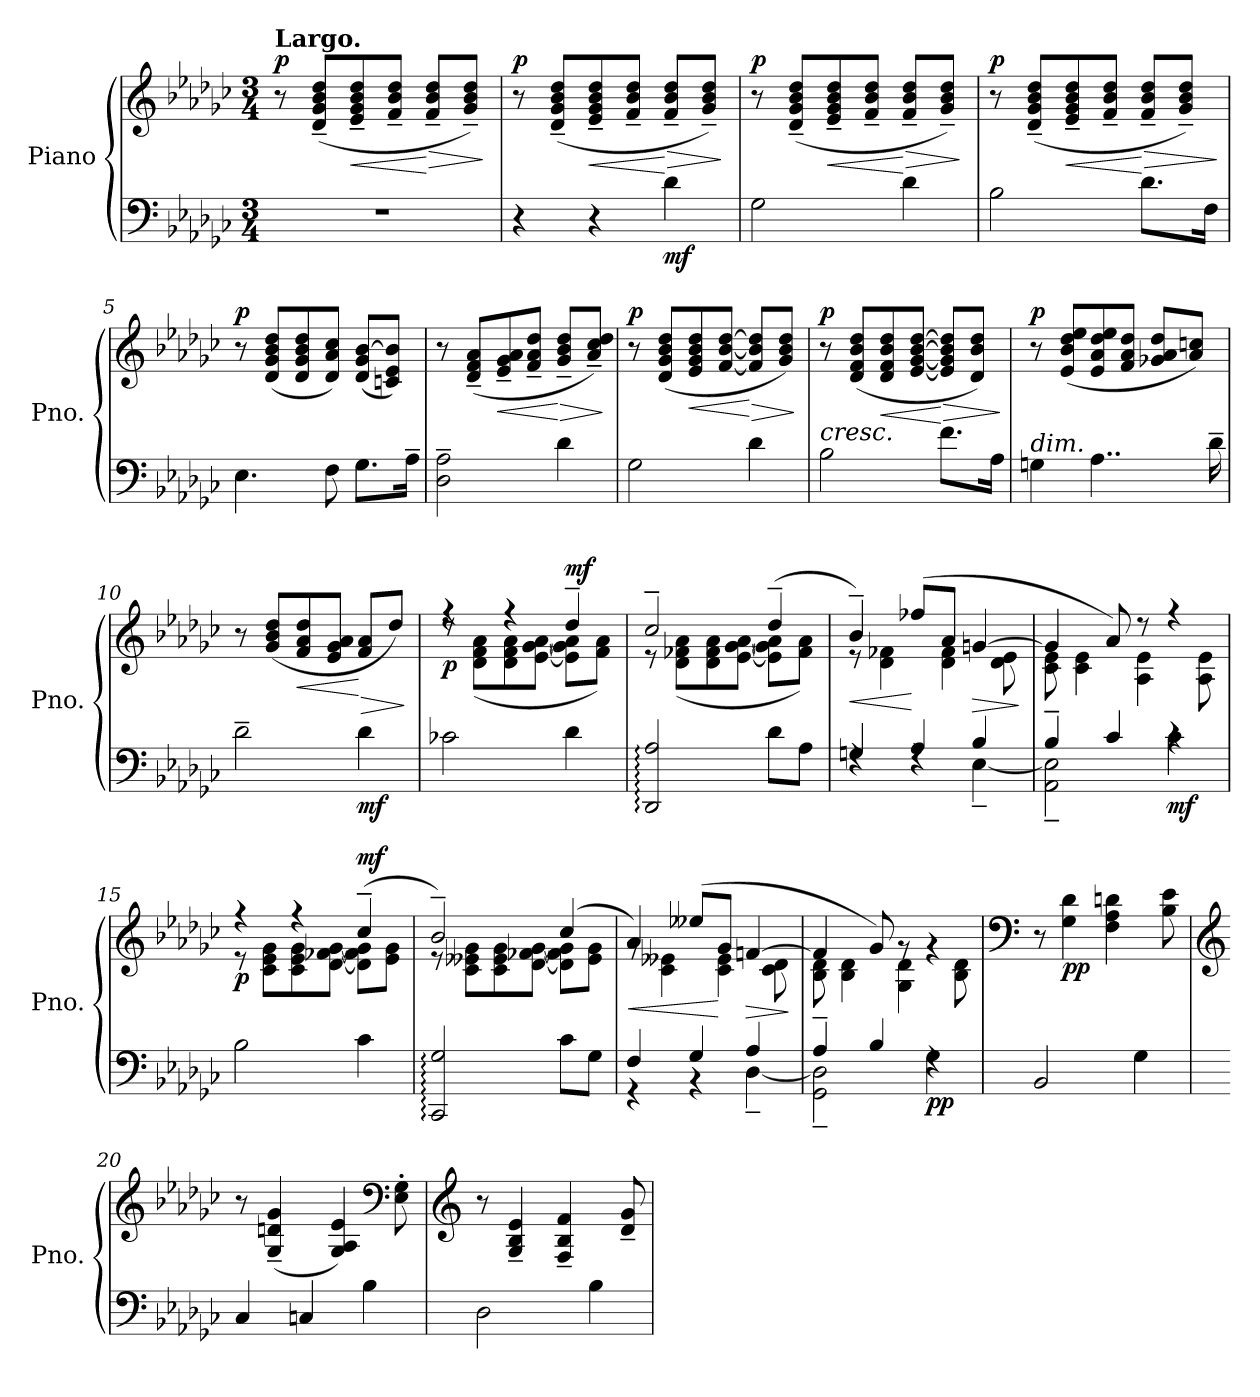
**kern	**kern	**dynam
*part1	*part1	*part1
*staff2	*staff1	*staff1/2
*I"Piano	*	*
*I'Pno.	*	*
*clefF4	*clefG2	*
*k[b-e-a-d-g-c-]	*k[b-e-a-d-g-c-]	*
*M3/4	*M3/4	*
*MM50	*MM50	*
=1	=1	=1
!	!LO:TX:a:B:t=Largo.	!
!	!	!LO:DY:a
2.r	8r	p
.	(8d-/~ 8g-/~ 8b-/~ 8dd-/~L	.
!	!	!LO:HP:b
.	8e-/~ 8g-/~ 8b-/~ 8dd-/~	<
.	8f/~ 8b-/~ 8dd-/~J	.
!	!	!LO:HP:n=1:b
.	8f/~ 8b-/~ 8dd-/~L	[ >
.	8g-/~ 8b-/~ 8dd-/~J)	.
.	.	]
=2	=2	=2
!	!	!LO:DY:a
4r	8r	p
.	(8d-/~ 8g-/~ 8b-/~ 8dd-/~L	.
!	!	!LO:HP:b
4r	8e-/~ 8g-/~ 8b-/~ 8dd-/~	<
.	8f/~ 8b-/~ 8dd-/~J	.
!	!	!LO:HP:n=1:b
!	!	!LO:DY:n=1:b=2
4d-\	8f/~ 8b-/~ 8dd-/~L	[ > mf
.	8g-/~ 8b-/~ 8dd-/~J)	.
.	.	]
=3	=3	=3
!	!	!LO:DY:a
2G-\	8r	p
.	(8d-/~ 8g-/~ 8b-/~ 8dd-/~L	.
!	!	!LO:HP:b
.	8e-/~ 8g-/~ 8b-/~ 8dd-/~	<
.	8f/~ 8b-/~ 8dd-/~J	.
!	!	!LO:HP:n=1:b
4d-\	8f/~ 8b-/~ 8dd-/~L	[ >
.	8g-/~ 8b-/~ 8dd-/~J)	.
.	.	]
=4	=4	=4
!	!	!LO:DY:a
2B-\	8r	p
.	(8d-/~ 8g-/~ 8b-/~ 8dd-/~L	.
!	!	!LO:HP:b
.	8e-/~ 8g-/~ 8b-/~ 8dd-/~	<
.	8f/~ 8b-/~ 8dd-/~J	.
!	!	!LO:HP:n=1:b
8.d-\L	8f/~ 8b-/~ 8dd-/~L	[ >
.	8g-/~ 8b-/~ 8dd-/~J)	.
16F\Jk	.	.
.	.	]
=5	=5	=5
!	!	!LO:DY:a
4.E-\	8r	p
.	(8d-/ 8g-/ 8b-/ 8dd-/L	.
.	8d-/ 8g-/ 8b-/ 8dd-/	.
8F\	8d-/ 8a-/ 8cc-/J)	.
8.G-\L	(8d-/ 8g-/ [8b-/L	.
.	8cn/ 8e-/ 8b-/]J)	.
16A-~\Jk	.	.
!!LO:LB:g=z
=6	=6	=6
2D-\~ 2A-\~	8r	.
.	(8d-/~ 8f/~ 8a-/~L	.
!	!	!LO:HP:b
.	8e-/~ 8g-/~ 8a-/~	<
.	8f/~ 8a-/~ 8dd-/~J	.
!	!	!LO:HP:n=1:b
4d-\	8g-/~ 8b-/~ 8dd-/~L	[ >
.	8a-/~ 8cc-/~ 8dd-/~J)	.
.	.	]
=7	=7	=7
!	!	!LO:DY:a
2G-\	8r	p
.	(8d-/ 8g-/ 8b-/ 8dd-/L	.
!	!	!LO:HP:b
.	8e-/ 8g-/ 8b-/ 8dd-/	<
.	[8f/ [8b-/ [8dd-/J	.
!	!	!LO:HP:n=1:b
4d-\	8f/] 8b-/] 8dd-/]L	[ >
.	8g-/ 8b-/ 8dd-/J)	.
.	.	]
=8	=8	=8
!LO:TX:a:i:t=cresc.	!	!
!	!	!LO:DY:a
2B-\	8r	p
.	(8d-/ 8f/ 8b-/ 8dd-/L	.
!	!	!LO:HP:b
.	8d-/ 8f/ 8b-/ 8dd-/	<
.	[8e-/ [8g-/ [8b-/ [8dd-/J	.
!	!	!LO:HP:n=1:b
8.f\L	8e-/] 8g-/] 8b-/] 8dd-/]L	[ >
.	8d-/ 8b-/ 8dd-/J)	.
16A-\Jk	.	.
.	.	]
=9	=9	=9
!LO:TX:a:i:t=dim.	!	!
!	!	!LO:DY:a
4Gn\	8r	p
.	(8e-/ 8b-/ 8dd-/ 8ee-/L	.
4..A-\	8e-/ 8a-/ 8dd-/ 8ee-/	.
.	8f/ 8a-/ 8dd-/J	.
.	8g-X/ 8a-/ 8dd-/L	.
.	8a-/ 8ccn/J)	.
16d-~\	.	.
=10	=10	=10
2d-~\	8r	.
.	(8g-/ 8b-/ 8dd-/L	.
!	!	!LO:HP:b
.	8f/ 8a-/ 8dd-/	<
.	8e-/ 8g-/ 8a-/J	.
!	!	!LO:HP:n=1:b
!	!	!LO:DY:n=1:b=2
4d-\	8f/ 8a-/L	[ > mf
.	8dd-/J)	.
.	.	]
!!LO:LB:g=z
=11	=11	=11
*	*^	*
!	!	!	!LO:DY:b
2c-X\	4r	8rdd	p
.	.	(8d-\ 8f\ 8a-\L	.
.	4r	8d-\ 8f\ 8a-\	.
.	.	[8e-\ [8g-\ [8a-\J	.
!	!	!	!LO:DY:a
4d-\	4dd-~/	8e-\] 8g-\] 8a-\]L	mf
.	.	8f\ 8a-\J)	.
=12	=12	=12	=12
2DD-/: 2A-/:	2cc-~/	8r	.
.	.	(8d-\ 8f-X\ 8a-\L	.
.	.	8d-\ 8f-\ 8a-\	.
.	.	[8e-\ [8g-\ [8a-\J	.
8d-\L	(4dd-~/	8e-\] 8g-\] 8a-\]L	.
8A-\J	.	8f-\ 8a-\J)	.
=13	=13	=13	=13
*^	*	*	*
!	!	!	!	!LO:HP:b
4Gn/	4rF	4b-~/)	8r	<
.	.	.	4d-\ 4f-X\	.
4A-/	4rF	(8ff-X/L	.	[
.	.	8a-/J	4d-\ 4f-\	.
!	!	!	!	!LO:HP:b
4B-/	[4E-~\	[4gn/	.	>
.	.	.	8d-\ 8e-\	.
*v	*v	*	*	*
*	*v	*v	*
.	.	]
=14	=14	=14
*^	*^	*
4B-~/	2AA-\~ 2E-\]~	4g/]	8c-\ 8e-\	.
.	.	.	4c-\ 4e-\	.
4c-/	.	8a-/)	.	.
.	.	8r	4A-\ 4e-\	.
!	!	!	!	!LO:DY:b=2
4rc	4c-\	4r	.	mf
.	.	.	8A-\ 8e-\	.
*v	*v	*	*	*
=15	=15	=15	=15
!	!	!	!LO:DY:b
2B-\	4r	8r	p
.	.	8c-\ 8e-\ 8g-\L	.
.	4r	8c-\ 8e-\ 8g-\	.
.	.	[8d-\ [8f-X\ [8g-\J	.
!	!	!	!LO:DY:a
4c-\	(4cc-~/	8d-\] 8f-\] 8g-\]L	mf
.	.	8e-\ 8g-\J	.
=16	=16	=16	=16
2CC-/: 2G-/:	2b-~/)	8r	.
.	.	8c-\ 8e--X\ 8g-\L	.
.	.	8c-\ 8e--\ 8g-\	.
.	.	[8d-\ [8f-X\ [8g-\J	.
8c-\L	(4cc-/	8d-\] 8f-\] 8g-\]L	.
8G-\J	.	8e--\ 8g-\J	.
!!LO:LB:g=z	!!
=17	=17	=17	=17
*^	*	*	*
!	!	!	!	!LO:HP:b
4F/	4r	4a-/)	8rg	<
.	.	.	4c-\ 4e--X\	.
4G-/	4r	(8ee--X/L	.	.
.	.	8g-/J	4c-\ 4e--\	[
!	!	!	!	!LO:HP:b
4A-/	[4D-~\	[4fn/	.	>
.	.	.	8c-\ 8d-\	.
*v	*v	*	*	*
*	*v	*v	*
.	.	]
=18	=18	=18
*^	*^	*
4A-~/	2GG-\~ 2D-\]~	4f/]	8B-\ 8d-\	.
.	.	.	4B-\ 4d-\	.
4B-/	.	8g-/)	.	.
.	.	8rg	4G-\ 4d-\	.
!	!	!	!	!LO:DY:b=2
4rF	4G-\	4rg	.	pp
.	.	.	8B-\ 8d-\	.
*v	*v	*	*	*
*	*v	*v	*
=19	=19	=19
*	*clefF4	*
*	*^	*
!	!LO:TX:a:i:t=poco a poco cresc. e accel.	!	!
*	*v	*v	*
2BB-/	8r	.
!	!	!LO:DY:b
.	4G-\ 4d-\	pp
.	4F\ 4A-\ 4dn\	.
4G-\	.	.
.	8B-\ 8e-\	.
=20	=20	=20
*	*clefG2	*
4C-/	8r	.
.	(>4G-/~ 4dn/~ 4g-/~	.
4Cn/	.	.
.	4G-/ 4A-/ 4e-/)	.
4B-\	.	.
*	*clefF4	*
.	8E-\' 8G-\'	.
=21	=21	=21
*	*clefG2	*
2D-\	8r	.
.	4G-/~ 4B-/~ 4e-/~	.
.	4F/~ 4B-/~ 4f/~	.
4B-\	.	.
.	8d-/~ 8g-/~	.
=	=	=
*-	*-	*-
